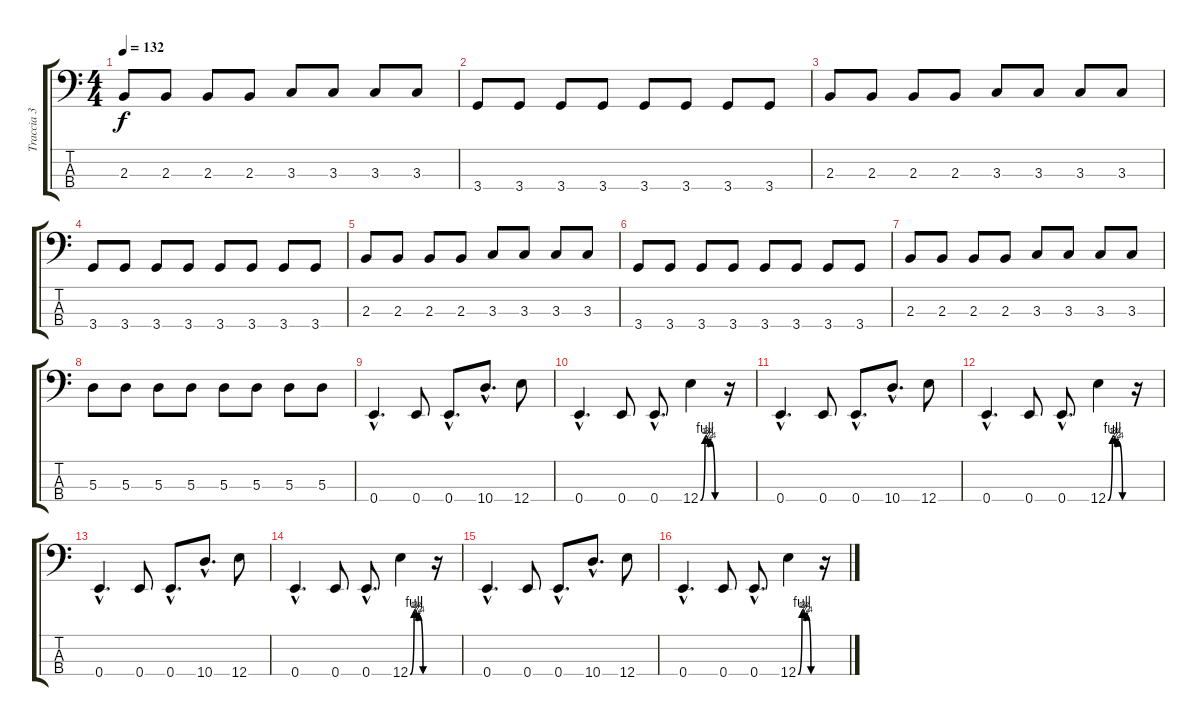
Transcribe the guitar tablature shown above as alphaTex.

\track ("Traccia 3" "Traccia 3") {instrument electricbasspick}
\staff {score tabs}
\tuning (G2 D2 A1 E1) {hide}
\ts (4 4)
\tempo 132
\clef f4
\ks c
2.3.8{dy f} 2.3.8 2.3.8 2.3.8 3.3.8 3.3.8 3.3.8 3.3.8 |
3.4.8 3.4.8 3.4.8 3.4.8 3.4.8 3.4.8 3.4.8 3.4.8 |
2.3.8 2.3.8 2.3.8 2.3.8 3.3.8 3.3.8 3.3.8 3.3.8 |
3.4.8 3.4.8 3.4.8 3.4.8 3.4.8 3.4.8 3.4.8 3.4.8 |
2.3.8 2.3.8 2.3.8 2.3.8 3.3.8 3.3.8 3.3.8 3.3.8 |
3.4.8 3.4.8 3.4.8 3.4.8 3.4.8 3.4.8 3.4.8 3.4.8 |
2.3.8 2.3.8 2.3.8 2.3.8 3.3.8 3.3.8 3.3.8 3.3.8 |
5.3.8 5.3.8 5.3.8 5.3.8 5.3.8 5.3.8 5.3.8 5.3.8 |
0.4{hac}.4{d} 0.4.8 0.4{hac}.8{d} 10.4{hac}.8{d} 12.4.8 |
0.4{hac}.4{d} 0.4.8 0.4{hac}.8{d} 12.4{be (custom 0 0 14 4 23 2 30 3 45 0 60 0)}.4 r.16 |
0.4{hac}.4{d} 0.4.8 0.4{hac}.8{d} 10.4{hac}.8{d} 12.4.8 |
0.4{hac}.4{d} 0.4.8 0.4{hac}.8{d} 12.4{be (custom 0 0 14 4 23 2 30 3 45 0 60 0)}.4 r.16 |
0.4{hac}.4{d} 0.4.8 0.4{hac}.8{d} 10.4{hac}.8{d} 12.4.8 |
0.4{hac}.4{d} 0.4.8 0.4{hac}.8{d} 12.4{be (custom 0 0 14 4 23 2 30 3 45 0 60 0)}.4 r.16 |
0.4{hac}.4{d} 0.4.8 0.4{hac}.8{d} 10.4{hac}.8{d} 12.4.8 |
0.4{hac}.4{d} 0.4.8 0.4{hac}.8{d} 12.4{be (custom 0 0 14 4 23 2 30 3 45 0 60 0)}.4 r.16
